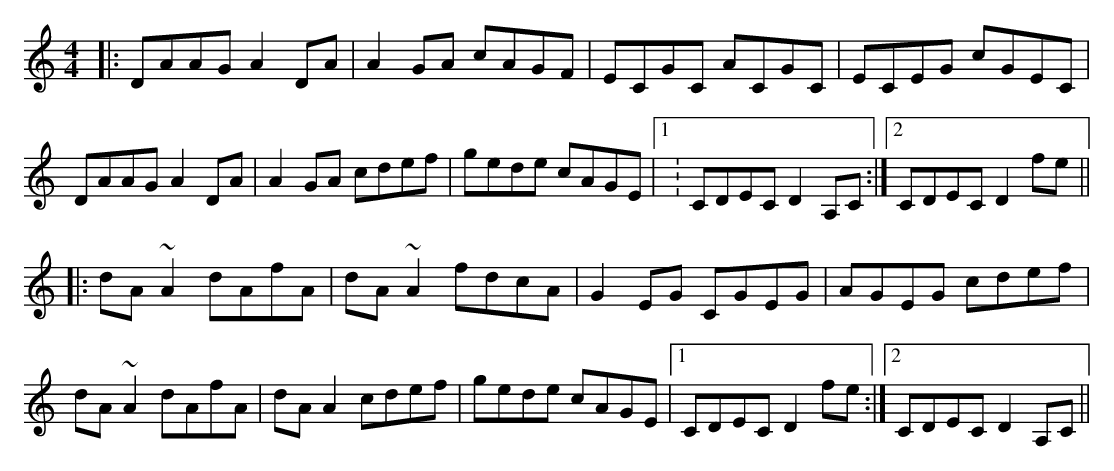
X:1
M:4/4
K:Ddor
|:DAAG A2 DA|A2 GA cAGF|ECGC ACGC|ECEG cGEC|
DAAG A2 DA|A2 GA cdef|gede cAGE|1 :CDEC D2 A,C:|2 CDEC D2 fe||
|:dA ~A2 dAfA|dA ~A2 fdcA|G2 EG CGEG|AGEG cdef|
dA ~A2 dAfA|dA A2 cdef|gede cAGE|1 CDEC D2 fe:|2 CDEC D2 A,C||
